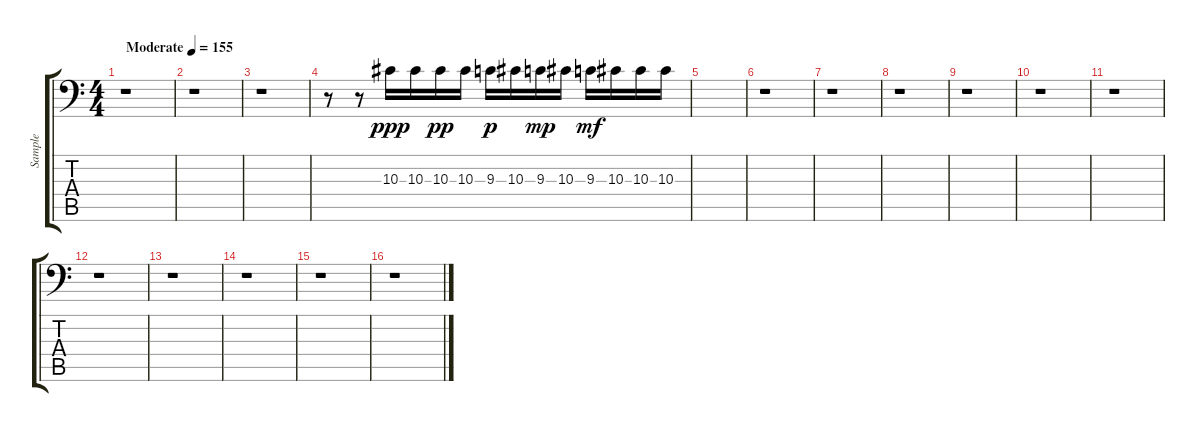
\track ("Sample" "Sample") {instrument lead2sawtooth}
\staff {score tabs}
\tuning (C4 G3 Eb3 Bb2 F2 Bb1) {hide}
\ts (4 4)
\tempo (155 "Moderate")
\clef f4
\ks c
r.1{dy ppp instrument lead2sawtooth} |
r.1 |
r.1 |
r.8 r.8 10.3.16 10.3.16 10.3.16{dy pp} 10.3.16 9.3.16{dy p} 10.3.16 9.3.16{dy mp} 10.3.16 9.3.16{dy mf} 10.3.16 10.3.16 10.3.16 |
|
r.1 |
r.1 |
r.1 |
r.1 |
r.1 |
r.1 |
r.1 |
r.1 |
r.1 |
r.1 |
r.1
